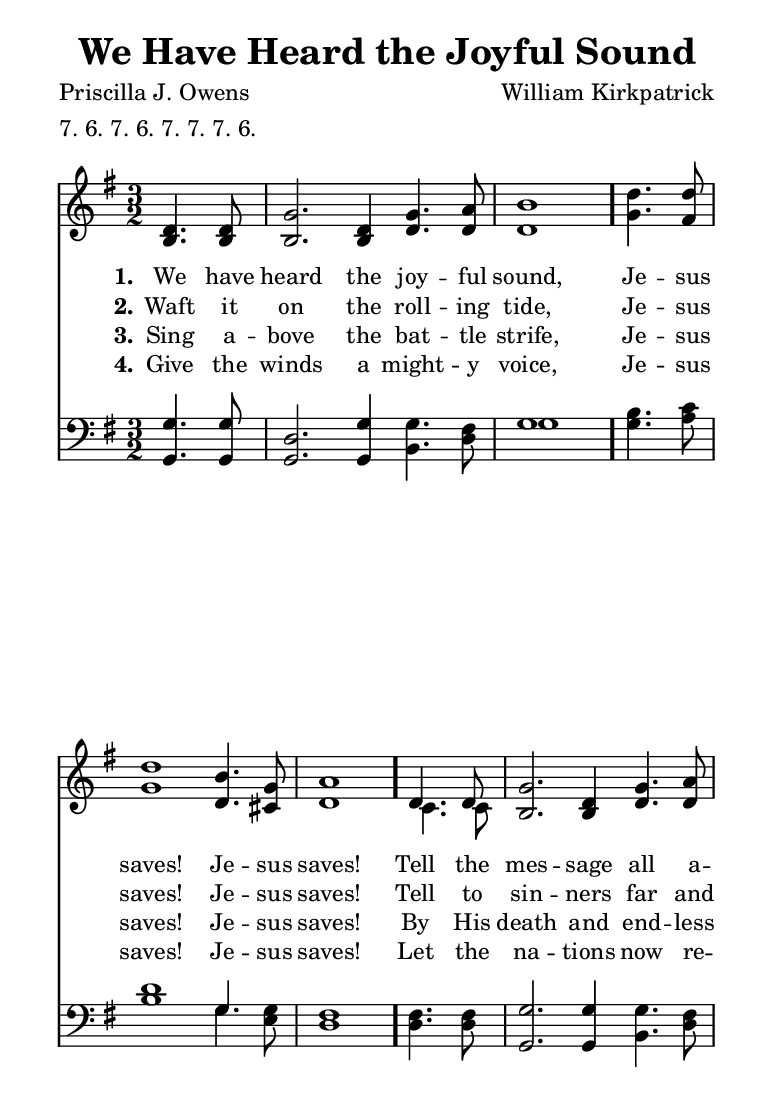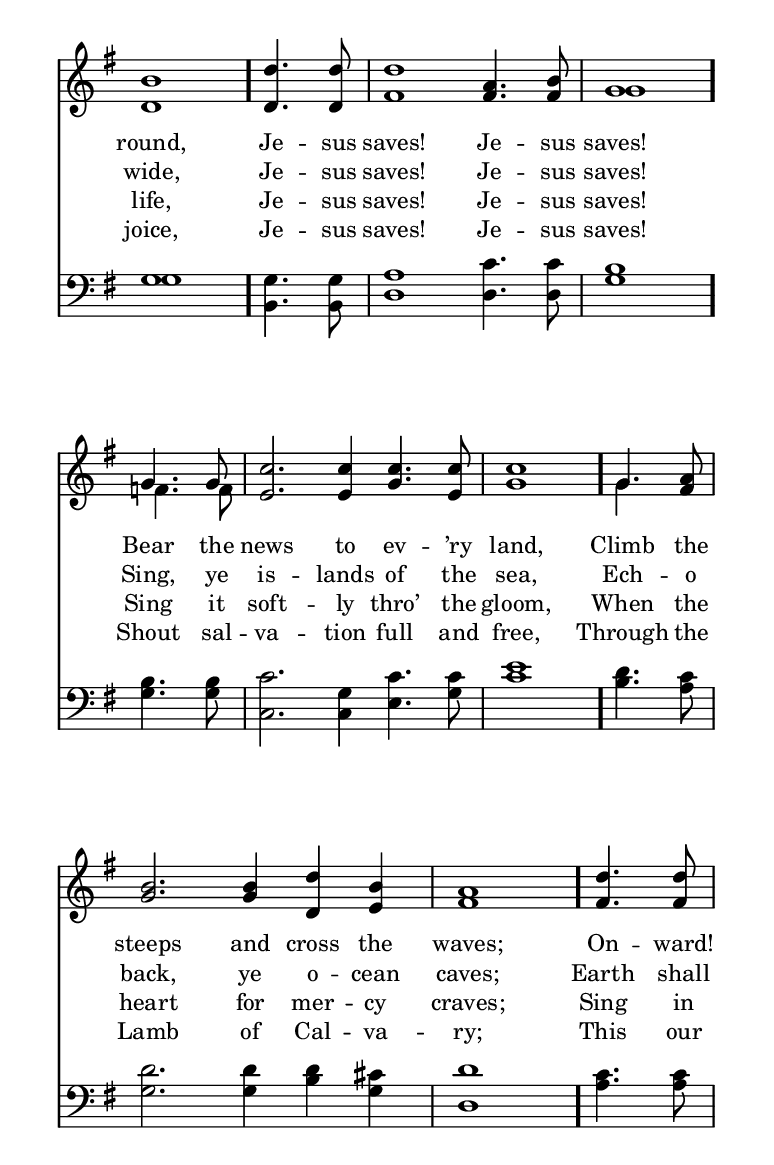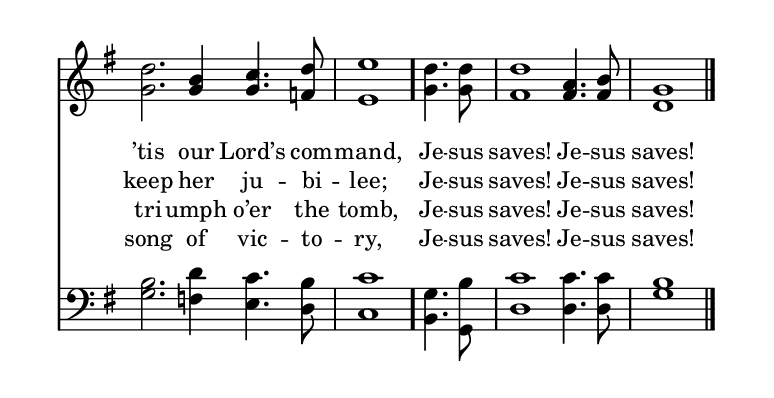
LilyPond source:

\include "common/global.ily"
\paper {
  \include "common/paper.ily"
}

\header{
  %gospel
  hymnnumber = "132"
  title = "We Have Heard the Joyful Sound"
  tunename = "Jesus Saves"
  meter = "7. 6. 7. 6. 7. 7. 7. 6."
  poet = "Priscilla J. Owens"
  composer = "William Kirkpatrick"
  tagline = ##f
}

% for fermata in MIDI
ta = { \tempo 2=80 }
tb = { \tempo 2=40 }

patternAA = { c4. c8 | c2. c4 c4. c8 | c1 }
patternAB = { c4. c8 | c2. c4 c4  c4 | c1 }

patternBA = { c4. c8 | c1 c4. c8 | c1 }

global = {
  \include "common/overrides.ily"
  \override Staff.TimeSignature.style = #'numbered
  \time 3/2
  \override Score.MetronomeMark.transparent = ##t % hide all fermata changes too
  \ta
  \key g \major
  \partial 2
  \autoBeamOff
}

notesSoprano = {
\global
\relative c' {

  \changePitch \patternAA { d d | g d g a | b }
  \changePitch \patternBA { d d | d b g | a }
  \changePitch \patternAA { d, d | g d g a | b }
  \changePitch \patternBA { d d | d a b | g }

  \changePitch \patternAA { g g | c c c c | c }
  \changePitch \patternAB { g a | b b d b | a }
  \changePitch \patternAA { d d | d b c d | e }
  \changePitch \patternBA { d d | d a b | g }

  \bar "|."

}
}

notesAlto = {
\global
\relative e' {

  \changePitch \patternAA { b b | b b d d | d }
  \changePitch \patternBA { g fis | g d cis | d }
  \changePitch \patternAA { c c | b b d d | d }
  \changePitch \patternBA { d d | fis fis fis | g }

  \changePitch \patternAA { f f | e e g e | g }
  \changePitch \patternAB { g fis | g g d e | fis }
  \changePitch \patternAA { fis fis | g g g f | e }
  \changePitch \patternBA { g g | fis fis fis | d }

}
}

notesTenor = {
\global
\relative a {

  \changePitch \patternAA { g g | d g g fis | g }
  \changePitch \patternBA { b c | d g, g | fis }
  \changePitch \patternAA { fis fis | g g g fis | g }
  \changePitch \patternBA { g g | a c c | b }

  \changePitch \patternAA { b b | c g c c | e }
  \changePitch \patternAB { d c | d d d cis | d }
  \changePitch \patternAA { c c | b d c b | c }
  \changePitch \patternBA { g b | c c c | b }

}
}

notesBass = {
\global
\relative f, {

  \changePitch \patternAA { g g | g g b d | g }
  \changePitch \patternBA { g a | b g e | d }
  \changePitch \patternAA { d d | g, g b d | g }
  \changePitch \patternBA { b, b | d d d | g }

  \changePitch \patternAA { g g | c, c e g | c }
  \changePitch \patternAB { b a | g g b g | d }
  \changePitch \patternAA { a' a | g f e d | c }
  \changePitch \patternBA { b g | d' d d | g }

}
}

wordsA = \lyricmode {
\set stanza = "1."

We have heard the joy -- ful sound, \bar "."
Je -- sus saves! Je -- sus saves! \bar "." \eogbreak
Tell the mes -- sage all a -- round, \bar "."
Je -- sus saves! Je -- sus saves! \bar "." \eogbreak
Bear the news to ev -- ’ry land, \bar "."
Climb the steeps and cross the waves; \bar "." \eogbreak
On -- ward! ’tis our Lord’s com -- mand, \bar "."
Je -- sus saves! Je -- sus saves! \bar "." \eogbreak

}

wordsB = \lyricmode {
\set stanza = "2."

Waft it on the roll -- ing tide,
Je -- sus saves! Je -- sus saves!
Tell to sin -- ners far and wide,
Je -- sus saves! Je -- sus saves!
Sing, ye is -- lands of the sea,
Ech -- o back, ye o -- cean caves;
Earth shall keep her ju -- bi -- lee;
Je -- sus saves! Je -- sus saves!

}

wordsC = \lyricmode {
\set stanza = "3."

Sing a -- bove the bat -- tle strife,
Je -- sus saves! Je -- sus saves!
By His death and end -- less life,
Je -- sus saves! Je -- sus saves!
Sing it soft -- ly thro’ the gloom,
When the heart for mer -- cy craves;
Sing in tri -- umph o’er the tomb,
Je -- sus saves! Je -- sus saves!

}

wordsD = \lyricmode {
\set stanza = "4."

Give the winds a might -- y voice,
Je -- sus saves! Je -- sus saves!
Let the na -- tions now re -- joice,
Je -- sus saves! Je -- sus saves!
Shout sal -- va -- tion full and free,
Through the Lamb of Cal -- va -- ry;
This our song of vic -- to -- ry,
Je -- sus saves! Je -- sus saves!

}

\score {
  \context ChoirStaff <<
    \context Staff = upper <<
      \set Staff.autoBeaming = ##f
      \set ChoirStaff.systemStartDelimiter = #'SystemStartBar
      \set ChoirStaff.printPartCombineTexts = ##f
      \partcombine #'(2 . 9) \notesSoprano \notesAlto
      \context NullVoice = sopranos { \voiceOne << \notesSoprano >> }
      \context Lyrics = one   \lyricsto sopranos \wordsA
      \context Lyrics = two   \lyricsto sopranos \wordsB
      \context Lyrics = three \lyricsto sopranos \wordsC
      \context Lyrics = four  \lyricsto sopranos \wordsD
    >>
    \context Staff = men <<
      \set Staff.autoBeaming = ##f
      \clef bass
      \set ChoirStaff.printPartCombineTexts = ##f
      \partcombine #'(2 . 9) \notesTenor \notesBass
    >>
  >>
  \layout {
    \include "common/layout.ily"
  }
  \midi{
    \include "common/midi.ily"
  }
}

\version "2.19.49"  % necessary for upgrading to future LilyPond versions.

% vi:set et ts=2 sw=2 ai nocindent syntax=lilypond:
